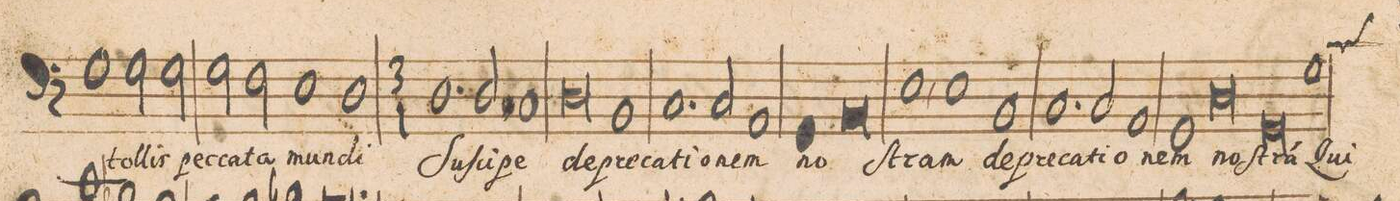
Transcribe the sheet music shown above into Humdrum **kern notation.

**kern	**text
*I"[Bassus]	*
*clefF4	*
*k[]	*
*met(C|)	*
*M2/1	*
1G	tol-
=48-	=48-
2G\	-lis
2G\	pec-
2G\	-ca-
2F\	-ta
=49-	=49-
1E	mun-
1D	-di
=50||-	=50||-
*M3/1	*
1.D	Suſ-
2D/	-ci-
1C	-pe
=51-	=51-
0D	de-
1BBny	-pre-
=52-	=52-
1.C	-ca-
2C/	-ti-
1AA	-o-
=53-	=53-
*col	*
1GG	-nem
0BB	no-
*Xcol	*
=54-	=54-
1E,	-ſtram
1E	de-
1BB	-pre-
=55-	=55-
1.C	-ca-
2C/	-ti-
1AA	-o-
=56-	=56-
1GG	-nem
0D	no-
=57-	=57-
0GG	-ſtr(am)
*custos:c	*
1G	Qui
=58-	=58-
*-	*-
